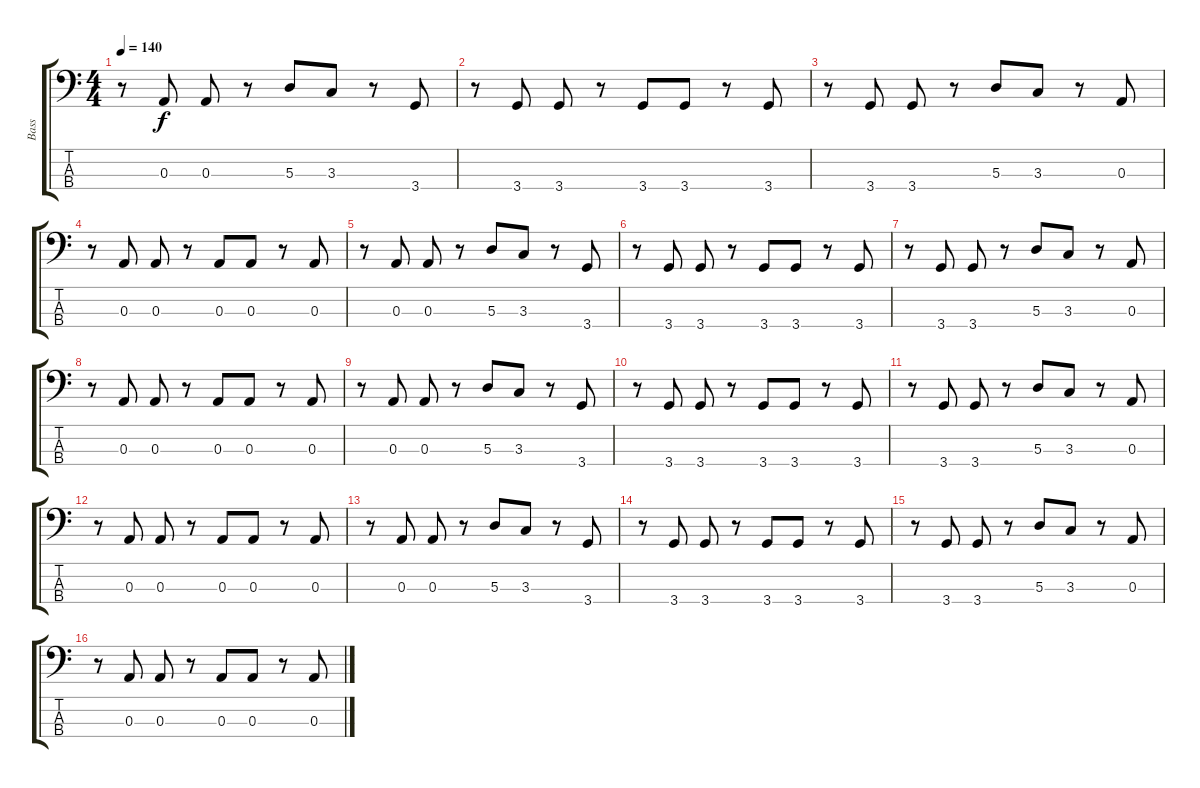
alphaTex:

\track ("Bass" "Bass") {instrument electricbasspick}
\staff {score tabs}
\tuning (G2 D2 A1 E1) {hide}
\ts (4 4)
\tempo 140
\clef f4
\ks c
r.8{dy f} 0.3.8 0.3.8 r.8 5.3.8 3.3.8 r.8 3.4.8 |
r.8 3.4.8 3.4.8 r.8 3.4.8 3.4.8 r.8 3.4.8 |
r.8 3.4.8 3.4.8 r.8 5.3.8 3.3.8 r.8 0.3.8 |
r.8 0.3.8 0.3.8 r.8 0.3.8 0.3.8 r.8 0.3.8 |
r.8 0.3.8 0.3.8 r.8 5.3.8 3.3.8 r.8 3.4.8 |
r.8 3.4.8 3.4.8 r.8 3.4.8 3.4.8 r.8 3.4.8 |
r.8 3.4.8 3.4.8 r.8 5.3.8 3.3.8 r.8 0.3.8 |
r.8 0.3.8 0.3.8 r.8 0.3.8 0.3.8 r.8 0.3.8 |
r.8 0.3.8 0.3.8 r.8 5.3.8 3.3.8 r.8 3.4.8 |
r.8 3.4.8 3.4.8 r.8 3.4.8 3.4.8 r.8 3.4.8 |
r.8 3.4.8 3.4.8 r.8 5.3.8 3.3.8 r.8 0.3.8 |
r.8 0.3.8 0.3.8 r.8 0.3.8 0.3.8 r.8 0.3.8 |
r.8 0.3.8 0.3.8 r.8 5.3.8 3.3.8 r.8 3.4.8 |
r.8 3.4.8 3.4.8 r.8 3.4.8 3.4.8 r.8 3.4.8 |
r.8 3.4.8 3.4.8 r.8 5.3.8 3.3.8 r.8 0.3.8 |
r.8 0.3.8 0.3.8 r.8 0.3.8 0.3.8 r.8 0.3.8
